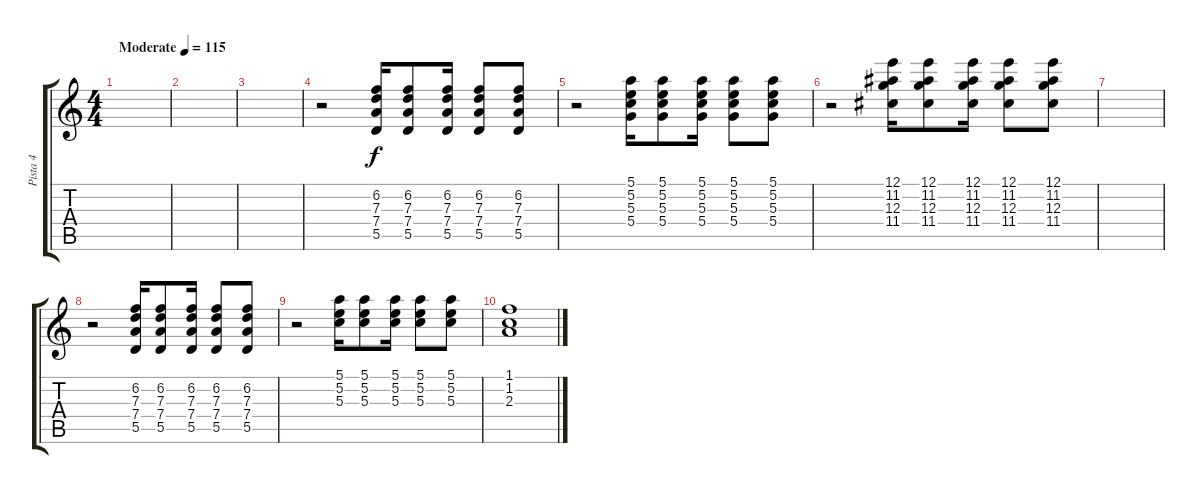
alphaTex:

\track ("Pista 4" "Pista 4") {instrument electricguitarclean}
\staff {score tabs}
\tuning (E4 B3 G3 D3 A2 E2) {hide}
\ts (4 4)
\tempo (115 "Moderate")
\clef g2
\ks c
|
|
|
r.2 (6.2 7.3 7.4 5.5).16 (6.2 7.3 7.4 5.5).8 (6.2 7.3 7.4 5.5).16 (6.2 7.3 7.4 5.5).8 (6.2 7.3 7.4 5.5).8 |
r.2 (5.1 5.2 5.3 5.4).16 (5.1 5.2 5.3 5.4).8 (5.1 5.2 5.3 5.4).16 (5.1 5.2 5.3 5.4).8 (5.1 5.2 5.3 5.4).8 |
r.2 (12.1 11.2 12.3 11.4).16 (12.1 11.2 12.3 11.4).8 (12.1 11.2 12.3 11.4).16 (12.1 11.2 12.3 11.4).8 (12.1 11.2 12.3 11.4).8 |
|
r.2 (6.2 7.3 7.4 5.5).16 (6.2 7.3 7.4 5.5).8 (6.2 7.3 7.4 5.5).16 (6.2 7.3 7.4 5.5).8 (6.2 7.3 7.4 5.5).8 |
r.2 (5.1 5.2 5.3).16 (5.1 5.2 5.3).8 (5.1 5.2 5.3).16 (5.1 5.2 5.3).8 (5.1 5.2 5.3).8 |
(1.1 1.2 2.3).1
